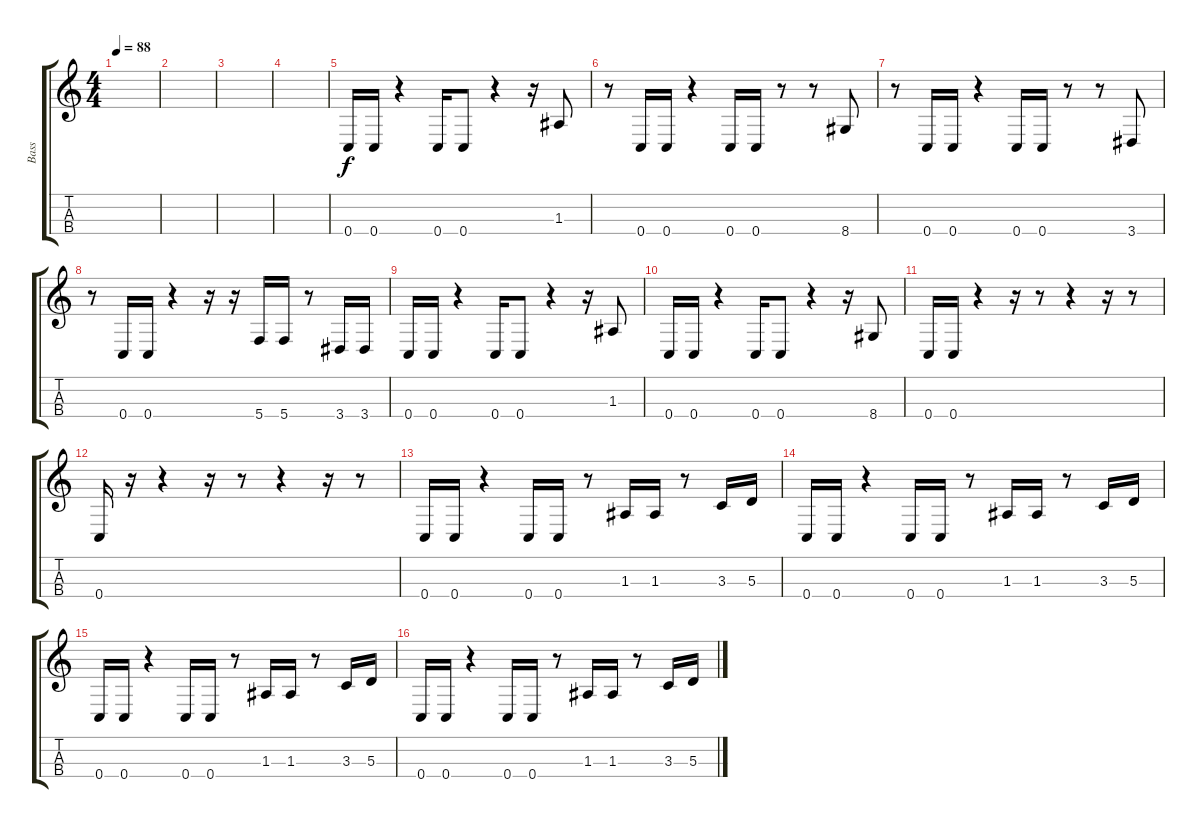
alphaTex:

\track ("Bass" "Bass") {instrument electricbasspick}
\staff {score tabs}
\tuning (G3 D3 A2 C2) {hide}
\ts (4 4)
\tempo 88
\clef g2
\ks c
|
|
|
|
0.4.16 0.4.16 r.4 0.4.16 0.4.8 r.4 r.16 1.3.8 |
r.8 0.4.16 0.4.16 r.4 0.4.16 0.4.16 r.8 r.8 8.4.8 |
r.8 0.4.16 0.4.16 r.4 0.4.16 0.4.16 r.8 r.8 3.4.8 |
r.8 0.4.16 0.4.16 r.4 r.16 r.16 5.4.16 5.4.16 r.8 3.4.16 3.4.16 |
0.4.16 0.4.16 r.4 0.4.16 0.4.8 r.4 r.16 1.3.8 |
0.4.16 0.4.16 r.4 0.4.16 0.4.8 r.4 r.16 8.4.8 |
0.4.16 0.4.16 r.4 r.16 r.8 r.4 r.16 r.8 |
0.4.16 r.16 r.4 r.16 r.8 r.4 r.16 r.8 |
0.4.16 0.4.16 r.4 0.4.16 0.4.16 r.8 1.3.16 1.3.16 r.8 3.3.16 5.3.16 |
0.4.16 0.4.16 r.4 0.4.16 0.4.16 r.8 1.3.16 1.3.16 r.8 3.3.16 5.3.16 |
0.4.16 0.4.16 r.4 0.4.16 0.4.16 r.8 1.3.16 1.3.16 r.8 3.3.16 5.3.16 |
0.4.16 0.4.16 r.4 0.4.16 0.4.16 r.8 1.3.16 1.3.16 r.8 3.3.16 5.3.16
